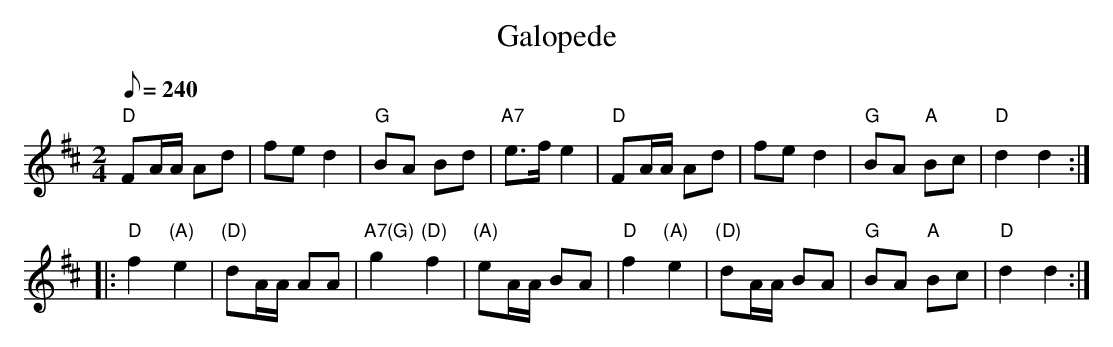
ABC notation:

X:1
T:Galopede
M:2/4
L:1/8
Q:240
K:D
"D"FA/2A/2 Ad|fe d2|"G"BA Bd|"A7"e>f e2|
"D"FA/2A/2 Ad|fe d2|"G"BA "A"Bc|"D"d2 d2::!
"D"f2  "(A)"e2|"(D)"dA/2A/2 AA|
"A7(G)"g2        "(D)"f2|"(A)"eA/2A/2 BA|
"D"f2  "(A)"e2|"(D)"dA/2A/2 BA|
"G"BA "A"Bc|"D"d2 d2:|
